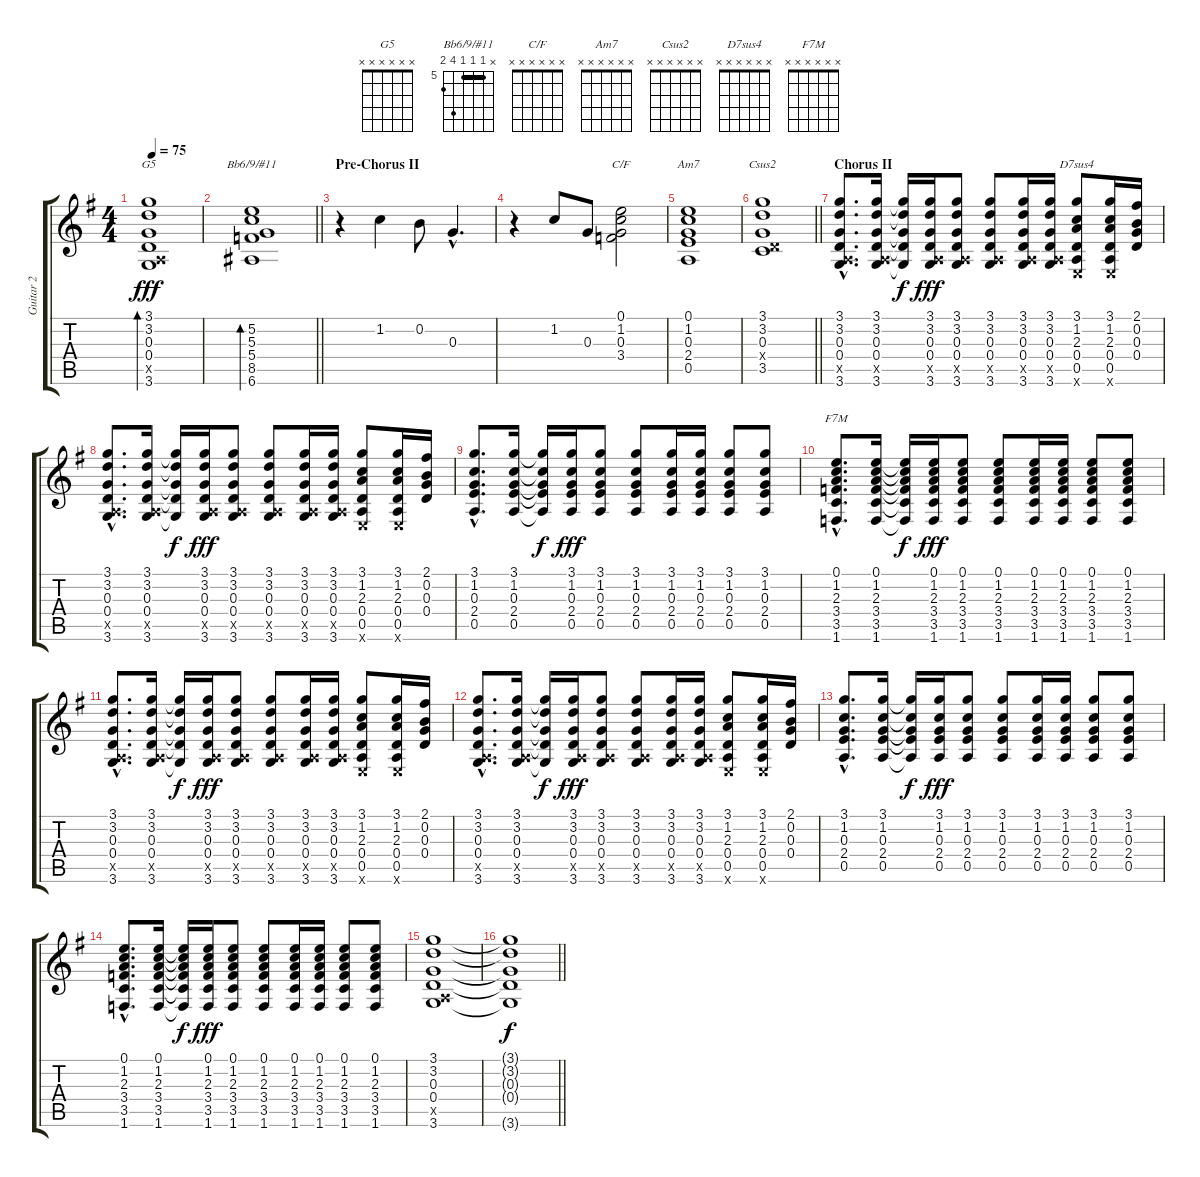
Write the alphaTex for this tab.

\track ("Guitar 2" "Guitar 2") {instrument electricguitarclean}
\staff {score tabs}
\tuning (E4 B3 G3 D3 A2 E2) {hide}
\chord ("G5" x x x x x x)
\chord ("Bb6/9/#11" x 5 5 5 8 6) {firstfret 5 barre 5}
\chord ("C/F" x x x x x x)
\chord ("Am7" x x x x x x)
\chord ("Csus2" x x x x x x)
\chord ("D7sus4" x x x x x x)
\chord ("F7M" x x x x x x)
\ts (4 4)
\tempo 75
\clef g2
\ks g
(3.1 3.2 0.3 0.4 0.5{x} 3.6).1{bd 240 ch "G5" dy fff} |
\barLineRight lightlight
(5.2 5.3 5.4 8.5 6.6).1{bd 240 ch "Bb6/9/#11"} |
\section ("" "Pre-Chorus II")
r.4 1.2.4 0.2.8 0.3{hac}.4{d} |
r.4 1.2.8 0.3.8 (0.1 1.2 0.3 3.4).2{ch "C/F"} |
(0.1 1.2 0.3 2.4 0.5).1{ch "Am7"} |
\barLineRight lightlight
(3.1 3.2 0.3 0.4{x} 3.5).1{ch "Csus2"} |
\section ("" "Chorus II")
(3.1{hac} 3.2{hac} 0.3{hac} 0.4{hac} 0.5{hac x} 3.6{hac}).8{d} (3.1 3.2 0.3 0.4 0.5{x} 3.6).16 (3.1{t} 3.2{t} 0.3{t} 0.4{t} 3.6{t}).16{dy f} (3.1 3.2 0.3 0.4 0.5{x} 3.6).16{dy fff} (3.1 3.2 0.3 0.4 0.5{x} 3.6).8 (3.1 3.2 0.3 0.4 0.5{x} 3.6).8 (3.1 3.2 0.3 0.4 0.5{x} 3.6).16 (3.1 3.2 0.3 0.4 0.5{x} 3.6).16 (3.1 1.2 2.3 0.4 0.5 0.6{x}).8{ch "D7sus4"} (3.1 1.2 2.3 0.4 0.5 0.6{x}).16 (2.1 0.2 0.3 0.4).16 |
(3.1{hac} 3.2{hac} 0.3{hac} 0.4{hac} 0.5{hac x} 3.6{hac}).8{d} (3.1 3.2 0.3 0.4 0.5{x} 3.6).16 (3.1{t} 3.2{t} 0.3{t} 0.4{t} 3.6{t}).16{dy f} (3.1 3.2 0.3 0.4 0.5{x} 3.6).16{dy fff} (3.1 3.2 0.3 0.4 0.5{x} 3.6).8 (3.1 3.2 0.3 0.4 0.5{x} 3.6).8 (3.1 3.2 0.3 0.4 0.5{x} 3.6).16 (3.1 3.2 0.3 0.4 0.5{x} 3.6).16 (3.1 1.2 2.3 0.4 0.5 0.6{x}).8 (3.1 1.2 2.3 0.4 0.5 0.6{x}).16 (2.1 0.2 0.3 0.4).16 |
(3.1{hac} 1.2{hac} 0.3{hac} 2.4{hac} 0.5{hac}).8{d} (3.1 1.2 0.3 2.4 0.5).16 (3.1{t} 1.2{t} 0.3{t} 2.4{t} 0.5{t}).16{dy f} (3.1 1.2 0.3 2.4 0.5).16{dy fff} (3.1 1.2 0.3 2.4 0.5).8 (3.1 1.2 0.3 2.4 0.5).8 (3.1 1.2 0.3 2.4 0.5).16 (3.1 1.2 0.3 2.4 0.5).16 (3.1 1.2 0.3 2.4 0.5).8 (3.1 1.2 0.3 2.4 0.5).8 |
(0.1{hac} 1.2{hac} 2.3{hac} 3.4{hac} 3.5{hac} 1.6{hac}).8{d ch "F7M"} (0.1 1.2 2.3 3.4 3.5 1.6).16 (0.1{t} 1.2{t} 2.3{t} 3.4{t} 3.5{t} 1.6{t}).16{dy f} (0.1 1.2 2.3 3.4 3.5 1.6).16{dy fff} (0.1 1.2 2.3 3.4 3.5 1.6).8 (0.1 1.2 2.3 3.4 3.5 1.6).8 (0.1 1.2 2.3 3.4 3.5 1.6).16 (0.1 1.2 2.3 3.4 3.5 1.6).16 (0.1 1.2 2.3 3.4 3.5 1.6).8 (0.1 1.2 2.3 3.4 3.5 1.6).8 |
(3.1{hac} 3.2{hac} 0.3{hac} 0.4{hac} 0.5{hac x} 3.6{hac}).8{d} (3.1 3.2 0.3 0.4 0.5{x} 3.6).16 (3.1{t} 3.2{t} 0.3{t} 0.4{t} 3.6{t}).16{dy f} (3.1 3.2 0.3 0.4 0.5{x} 3.6).16{dy fff} (3.1 3.2 0.3 0.4 0.5{x} 3.6).8 (3.1 3.2 0.3 0.4 0.5{x} 3.6).8 (3.1 3.2 0.3 0.4 0.5{x} 3.6).16 (3.1 3.2 0.3 0.4 0.5{x} 3.6).16 (3.1 1.2 2.3 0.4 0.5 0.6{x}).8 (3.1 1.2 2.3 0.4 0.5 0.6{x}).16 (2.1 0.2 0.3 0.4).16 |
(3.1{hac} 3.2{hac} 0.3{hac} 0.4{hac} 0.5{hac x} 3.6{hac}).8{d} (3.1 3.2 0.3 0.4 0.5{x} 3.6).16 (3.1{t} 3.2{t} 0.3{t} 0.4{t} 3.6{t}).16{dy f} (3.1 3.2 0.3 0.4 0.5{x} 3.6).16{dy fff} (3.1 3.2 0.3 0.4 0.5{x} 3.6).8 (3.1 3.2 0.3 0.4 0.5{x} 3.6).8 (3.1 3.2 0.3 0.4 0.5{x} 3.6).16 (3.1 3.2 0.3 0.4 0.5{x} 3.6).16 (3.1 1.2 2.3 0.4 0.5 0.6{x}).8 (3.1 1.2 2.3 0.4 0.5 0.6{x}).16 (2.1 0.2 0.3 0.4).16 |
(3.1{hac} 1.2{hac} 0.3{hac} 2.4{hac} 0.5{hac}).8{d} (3.1 1.2 0.3 2.4 0.5).16 (3.1{t} 1.2{t} 0.3{t} 2.4{t} 0.5{t}).16{dy f} (3.1 1.2 0.3 2.4 0.5).16{dy fff} (3.1 1.2 0.3 2.4 0.5).8 (3.1 1.2 0.3 2.4 0.5).8 (3.1 1.2 0.3 2.4 0.5).16 (3.1 1.2 0.3 2.4 0.5).16 (3.1 1.2 0.3 2.4 0.5).8 (3.1 1.2 0.3 2.4 0.5).8 |
(0.1{hac} 1.2{hac} 2.3{hac} 3.4{hac} 3.5{hac} 1.6{hac}).8{d} (0.1 1.2 2.3 3.4 3.5 1.6).16 (0.1{t} 1.2{t} 2.3{t} 3.4{t} 3.5{t} 1.6{t}).16{dy f} (0.1 1.2 2.3 3.4 3.5 1.6).16{dy fff} (0.1 1.2 2.3 3.4 3.5 1.6).8 (0.1 1.2 2.3 3.4 3.5 1.6).8 (0.1 1.2 2.3 3.4 3.5 1.6).16 (0.1 1.2 2.3 3.4 3.5 1.6).16 (0.1 1.2 2.3 3.4 3.5 1.6).8 (0.1 1.2 2.3 3.4 3.5 1.6).8 |
(3.1 3.2 0.3 0.4 0.5{x} 3.6).1 |
\barLineRight lightlight
(3.1{t} 3.2{t} 0.3{t} 0.4{t} 3.6{t}).1{dy f}
